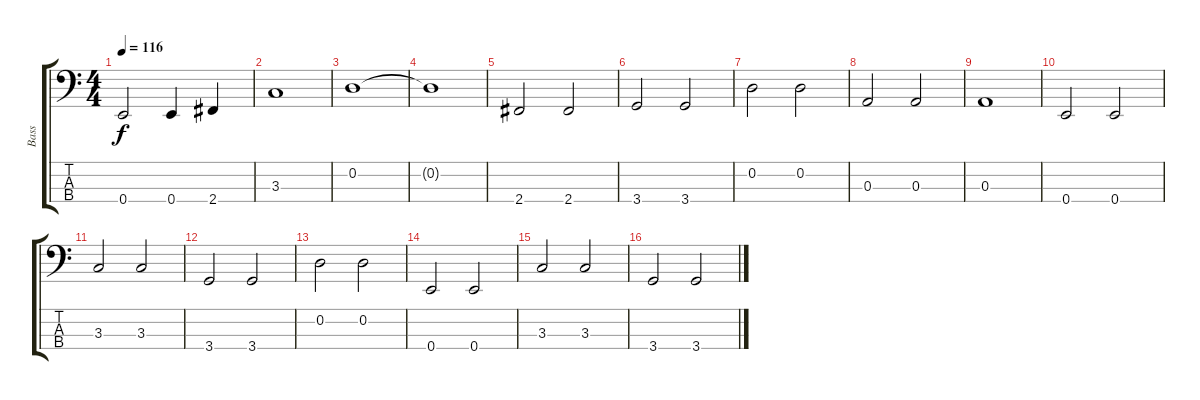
\track ("Bass" "Bass") {instrument electricguitarclean}
\staff {score tabs}
\tuning (G2 D2 A1 E1) {hide}
\ts (4 4)
\tempo 116
\clef f4
\ks c
0.4.2{dy f} 0.4.4 2.4.4 |
3.3.1 |
0.2.1 |
0.2{t}.1 |
2.4.2 2.4.2 |
3.4.2 3.4.2 |
0.2.2 0.2.2 |
0.3.2 0.3.2 |
0.3.1 |
0.4.2 0.4.2 |
3.3.2 3.3.2 |
3.4.2 3.4.2 |
0.2.2 0.2.2 |
0.4.2 0.4.2 |
3.3.2 3.3.2 |
3.4.2 3.4.2
